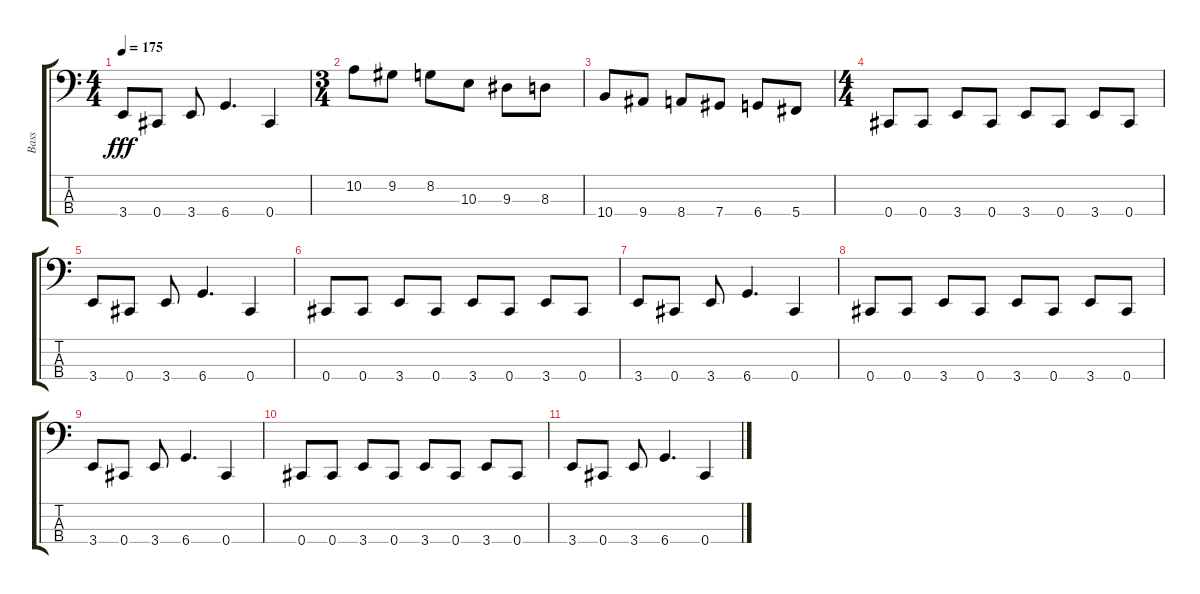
\track ("Bass" "Bass") {instrument electricbassfinger}
\staff {score tabs}
\tuning (E2 B1 Gb1 Db1) {hide}
\ts (4 4)
\tempo 175
\clef f4
\ks c
3.4.8{dy fff} 0.4.8 3.4.8 6.4.4{d} 0.4.4 |
\ts (3 4)
10.2.8 9.2.8 8.2.8 10.3.8 9.3.8 8.3.8 |
10.4.8 9.4.8 8.4.8 7.4.8 6.4.8 5.4.8 |
\ts (4 4)
0.4.8 0.4.8 3.4.8 0.4.8 3.4.8 0.4.8 3.4.8 0.4.8 |
3.4.8 0.4.8 3.4.8 6.4.4{d} 0.4.4 |
0.4.8 0.4.8 3.4.8 0.4.8 3.4.8 0.4.8 3.4.8 0.4.8 |
3.4.8 0.4.8 3.4.8 6.4.4{d} 0.4.4 |
0.4.8 0.4.8 3.4.8 0.4.8 3.4.8 0.4.8 3.4.8 0.4.8 |
3.4.8 0.4.8 3.4.8 6.4.4{d} 0.4.4 |
0.4.8 0.4.8 3.4.8 0.4.8 3.4.8 0.4.8 3.4.8 0.4.8 |
3.4.8 0.4.8 3.4.8 6.4.4{d} 0.4.4
